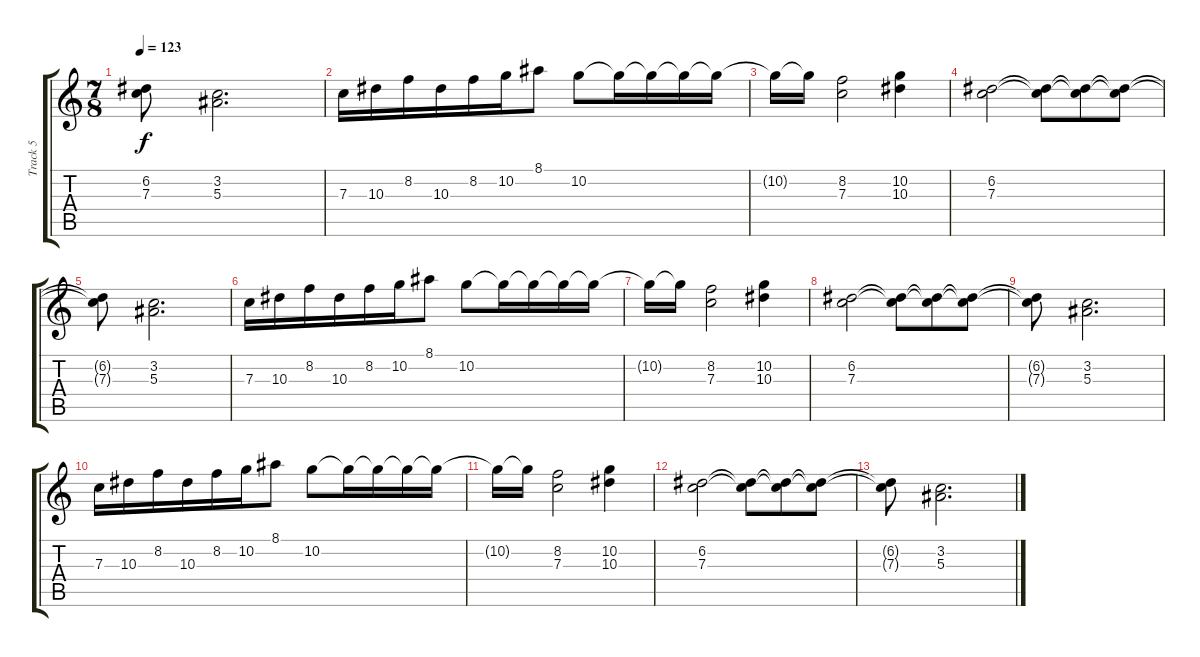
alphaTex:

\track ("Track 5" "Track 5") {instrument distortionguitar}
\staff {score tabs}
\tuning (D4 A3 F3 C3 G2 C2) {hide}
\ts (7 8)
\tempo 123
\clef g2
\ks c
(6.2{t} 7.3{t}).8{dy f} (3.2 5.3).2{d} |
7.3.16{volume 0} 10.3.16 8.2.16 10.3.16 8.2.16 10.2.16 8.1.8 10.2.8 10.2{t}.16 10.2{t}.16 10.2{t}.16 10.2{t}.16 |
10.2{t}.16 10.2{t}.16 (8.2 7.3).2 (10.2 10.3).4 |
(6.2 7.3).2 (6.2{t} 7.3{t}).8 (6.2{t} 7.3{t}).8 (6.2{t} 7.3{t}).8 |
(6.2{t} 7.3{t}).8 (3.2 5.3).2{d} |
7.3.16{volume 7 instrument acousticguitarsteel} 10.3.16 8.2.16 10.3.16 8.2.16 10.2.16 8.1.8 10.2.8 10.2{t}.16 10.2{t}.16 10.2{t}.16 10.2{t}.16 |
10.2{t}.16 10.2{t}.16 (8.2 7.3).2 (10.2 10.3).4 |
(6.2 7.3).2 (6.2{t} 7.3{t}).8 (6.2{t} 7.3{t}).8 (6.2{t} 7.3{t}).8 |
(6.2{t} 7.3{t}).8 (3.2 5.3).2{d} |
7.3.16{volume 0 instrument acousticguitarsteel} 10.3.16 8.2.16 10.3.16 8.2.16 10.2.16 8.1.8 10.2.8 10.2{t}.16 10.2{t}.16 10.2{t}.16 10.2{t}.16 |
10.2{t}.16 10.2{t}.16 (8.2 7.3).2 (10.2 10.3).4 |
(6.2 7.3).2 (6.2{t} 7.3{t}).8 (6.2{t} 7.3{t}).8 (6.2{t} 7.3{t}).8 |
(6.2{t} 7.3{t}).8 (3.2 5.3).2{d}
